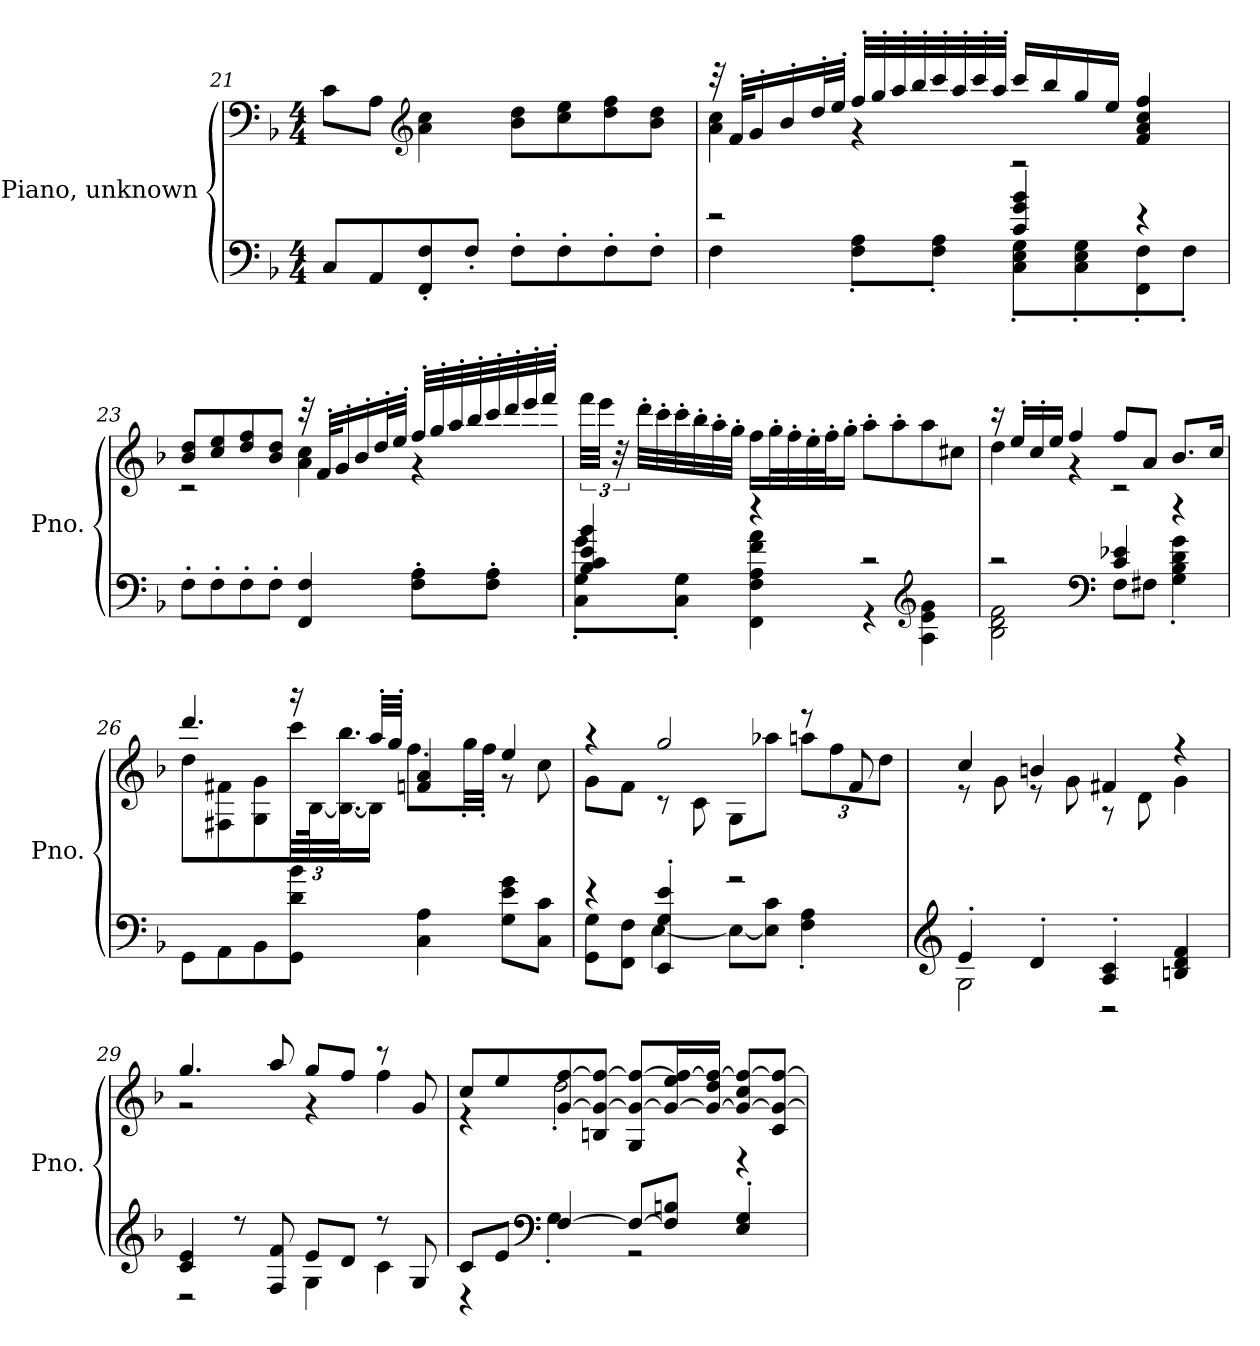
**kern	**kern
*part1	*part1
*staff2	*staff1
*I"Piano, unknown	*
*I'Pno.	*
*clefF4	*clefF4
*k[b-]	*k[b-]
*M4/4	*M4/4
=21	=21
8C/L	8c\L
8AA/	8A\J
*	*clefG2
8FF/' 8F/'	4a\ 4cc\
8F'/J	.
8F'\L	8b-\ 8dd\L
8F'\	8cc\ 8ee\
8F'\	8dd\ 8ff\
8F'\J	8b-\ 8dd\J
!!LO:LB:g=z
=22	=22
*^	*^
2r	4F\	32r	4a\ 4cc\
.	.	32f'/KLL	.
.	.	16g'/	.
.	.	16b-'/	.
.	.	32dd'/L	.
.	.	32ee'/JJJ	.
.	8F\' 8A\'L	32ff'/LLL	4r
.	.	32gg'/	.
.	.	32aa'/	.
.	.	32bb-'/	.
.	8F\' 8A\'J	32ccc'/	.
.	.	32aa'/	.
.	.	32ccc'/	.
.	.	32aa'/JJJ	.
4c/ 4g/ 4b-/	8C\' 8E\' 8G\'L	16ccc/LL	2r
.	.	16bb-/	.
.	8C\' 8E\' 8G\'	16gg/	.
.	.	16ee/JJ	.
4r	8FF\' 8F\'	4f/ 4a/ 4cc/ 4ff/	.
.	8F'\J	.	.
*v	*v	*	*
=23	=23	=23
8F'\L	8b-/ 8dd/L	2r
8F'\	8cc/ 8ee/	.
8F'\	8dd/ 8ff/	.
8F'\J	8b-/ 8dd/J	.
4FF/ 4F/	32r	4a\ 4cc\
.	32f'/KLL	.
.	16g'/	.
.	16b-'/	.
.	32dd'/L	.
.	32ee'/JJJ	.
8F\' 8A\'L	32ff'/LLL	4r
.	32gg'/	.
.	32aa'/	.
.	32bb-'/	.
8F\' 8A\'J	32ccc'/	.
.	32ddd'/	.
.	32eee'/	.
.	32fff'/JJJ	.
*	*v	*v
!!LO:PB:g=z
=24	=24
*^	*
4B-/ 4c/ 4e/ 4b-/	8C\' 8G\' 8g\'L	48fff\LLL
.	.	48eee\JJJ
.	.	48r
.	.	32ddd'\LLL
.	.	32ccc'\
.	8C\' 8G\'J	32ccc'\
.	.	32bb-'\
.	.	32aa'\
.	.	32gg'\JJJ
4r	4FF\ 4F\ 4A\ 4f\ 4a\	16ff\LL
.	.	32gg'\L
.	.	32ff'\
.	.	32ee'\
.	.	32ff'\J
.	.	16gg'\JJ
2r	4r	8aa'\L
.	.	8aa'\
*clefG2	*	*
.	4A\ 4e\ 4g\	8aa\
.	.	8cc#X\J
=25	=25	=25
*	*	*^
2r	2B-\ 2d\ 2f\	16r	4dd\
.	.	16ee'/LL	.
.	.	16cc'/	.
.	.	16ee/JJ	.
.	.	4ff/	4r
*clefF4	*	*	*
4c/ 4e-X/	8F\L	8ff/L	2r
.	8F#X\J	8a/J	.
4r	4G\' 4B-\' 4d\' 4g\'	8.b-/L	.
.	.	16cc/Jk	.
*v	*v	*	*
!!LO:LB:g=z	!!
=26	=26	=26
8GG\L	4.ddd/	8dd\L
8AA\	.	8F#X\ 8f#X\
8BB-\	.	8G\ 8g\
*	*	*Xbrackettup
8GG\ 8d\ 8b-\J	16r	48ccc\LL
.	.	[96B-\K
.	.	48.B-\_ 48.bb-\J
.	32aa'/LLL	16B-\JJ]
.	32gg'/JJJ	.
4C\ 4A\	4fn/ 4a/	8.ff\L
.	.	32gg'\LL
.	.	32ff'\JJJ
8G\ 8e\ 8g\L	4ee/	8r
8C\ 8c\J	.	8cc\
=27	=27	=27
*^	*	*
4r	8GG\ 8G\L	4r	8g\L
.	8FF\ 8F\J	.	8f\J
4EE/' 4G/' 4e/'	[4E\	2gg/	8r
.	.	.	8c\
2r	8E\L_	.	8G\L
.	8E\] 8c\J	.	8aa-X\J
.	4F\' 4A\'	8r	12aan\L
.	.	.	12ff\
.	.	8f/	.
.	.	.	12dd\J
=28	=28	=28	=28
*clefG2	*	*	*
4e'/	2G\	4cc/	8r
.	.	.	8g\
4d'/	.	4bn/	8r
.	.	.	8g\
4A/' 4c/'	2r	4f#X/	8r
.	.	.	8d\
4Bn/ 4d/ 4f/	.	4r	4g\
!!LO:LB:g=z	!!
=29	=29	=29	=29
4c/ 4e/	2r	4.gg/	2r
8r	.	.	.
8F/ 8f/	.	8aa/	.
8e/L	4G\	8gg/L	4r
8d/J	.	8ff/J	.
8r	4c\	8r	4ff\
8G/	.	8g/	.
=30	=30	=30	=30
8c/L	4r	8cc/L	4r
8e/J	.	8ee/	.
*clefF4	*	*	*
[4F/	4G'\	[8g/ [8ff/	2dd'\
.	.	8Bn/ 8g/_ 8ff/_J	.
8F/L_	2r	8G/ 8g/_ 8ff/_L	.
8F/] 8Bn/J	.	16g/_ 16ee/ 16ff/_L	.
.	.	16g/_ 16dd/ 16ff/_JJ	.
4E/' 4G/'	.	8g/_ 8cc/ 8ff/_L	4r
.	.	8c/ 8g/_ 8ff/_J	.
*v	*v	*	*
*	*v	*v
=	=
*-	*-
